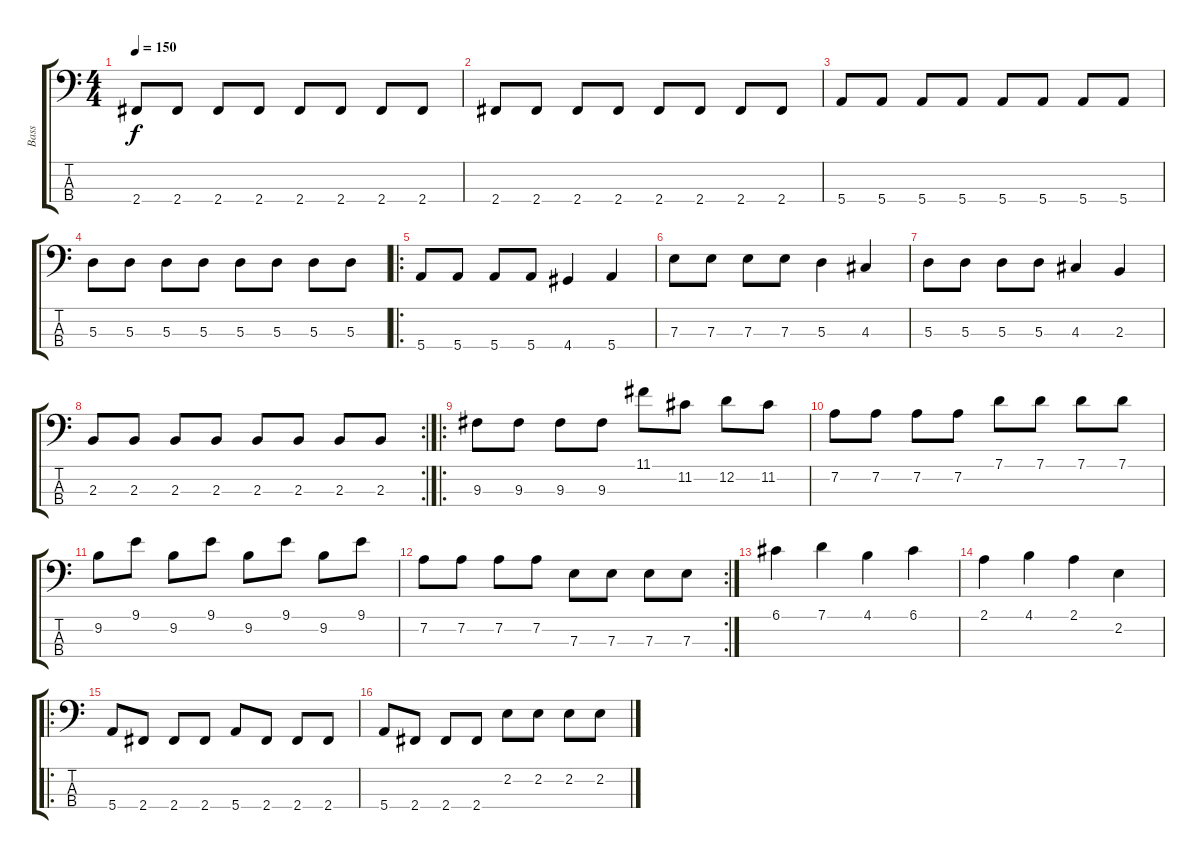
\track ("Bass" "Bass") {instrument electricbassfinger}
\staff {score tabs}
\tuning (G2 D2 A1 E1) {hide}
\ts (4 4)
\tempo 150
\clef f4
\ks c
2.4.8{dy f} 2.4.8 2.4.8 2.4.8 2.4.8 2.4.8 2.4.8 2.4.8 |
2.4.8 2.4.8 2.4.8 2.4.8 2.4.8 2.4.8 2.4.8 2.4.8 |
5.4.8 5.4.8 5.4.8 5.4.8 5.4.8 5.4.8 5.4.8 5.4.8 |
5.3.8 5.3.8 5.3.8 5.3.8 5.3.8 5.3.8 5.3.8 5.3.8 |
\ro
5.4.8 5.4.8 5.4.8 5.4.8 4.4.4 5.4.4 |
7.3.8 7.3.8 7.3.8 7.3.8 5.3.4 4.3.4 |
5.3.8 5.3.8 5.3.8 5.3.8 4.3.4 2.3.4 |
\rc 2
2.3.8 2.3.8 2.3.8 2.3.8 2.3.8 2.3.8 2.3.8 2.3.8 |
\ro
9.3.8 9.3.8 9.3.8 9.3.8 11.1.8 11.2.8 12.2.8 11.2.8 |
7.2.8 7.2.8 7.2.8 7.2.8 7.1.8 7.1.8 7.1.8 7.1.8 |
9.2.8 9.1.8 9.2.8 9.1.8 9.2.8 9.1.8 9.2.8 9.1.8 |
\rc 2
7.2.8 7.2.8 7.2.8 7.2.8 7.3.8 7.3.8 7.3.8 7.3.8 |
6.1.4 7.1.4 4.1.4 6.1.4 |
2.1.4 4.1.4 2.1.4 2.2.4 |
\ro
5.4.8 2.4.8 2.4.8 2.4.8 5.4.8 2.4.8 2.4.8 2.4.8 |
5.4.8 2.4.8 2.4.8 2.4.8 2.2.8 2.2.8 2.2.8 2.2.8
